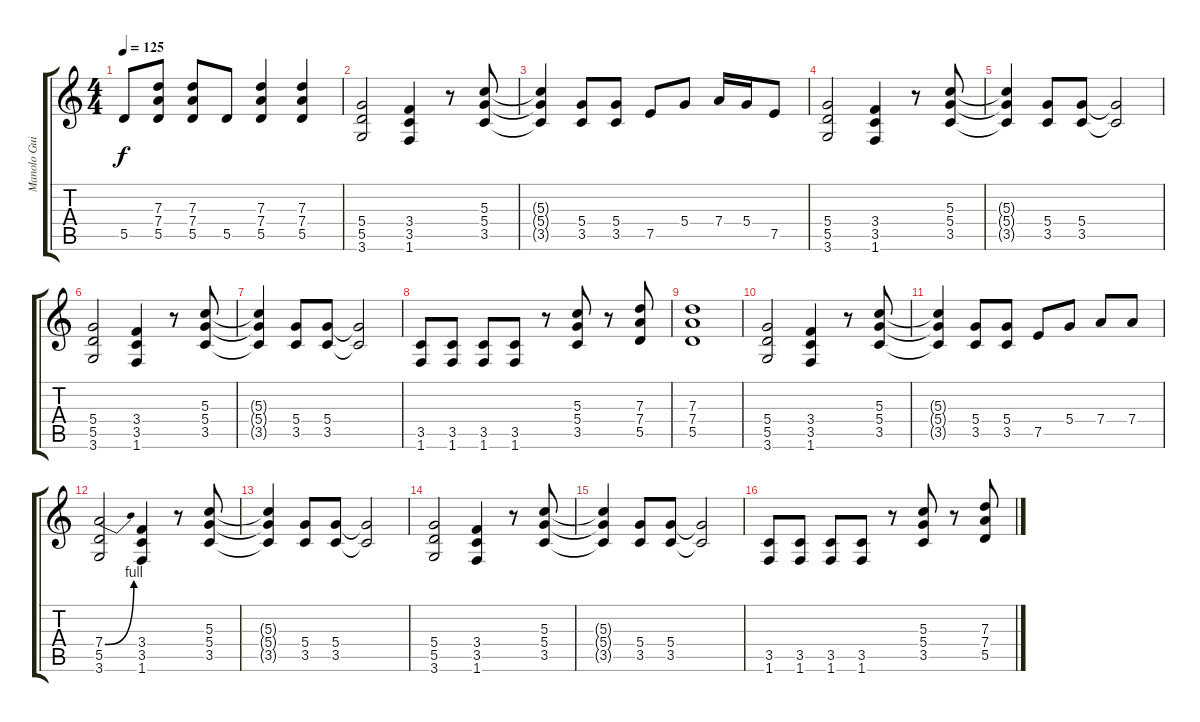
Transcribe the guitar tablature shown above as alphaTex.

\track ("Manolo Guitarra" "Manolo Gui") {instrument overdrivenguitar}
\staff {score tabs}
\tuning (E4 B3 G3 D3 A2 E2) {hide}
\ts (4 4)
\tempo 125
\clef g2
\ks c
5.5.8{dy f} (7.3 7.4 5.5).8 (7.3 7.4 5.5).8 5.5.8 (7.3 7.4 5.5).4 (7.3 7.4 5.5).4 |
(5.4 5.5 3.6).2{volume 11 instrument overdrivenguitar} (3.4 3.5 1.6).4 r.8 (5.3 5.4 3.5).8 |
(5.3{t} 5.4{t} 3.5{t}).4 (5.4 3.5).8 (5.4 3.5).8 7.5.8{volume 14} 5.4.8 7.4.16 5.4.16 7.5.8 |
(5.4 5.5 3.6).2{volume 11} (3.4 3.5 1.6).4 r.8 (5.3 5.4 3.5).8 |
(5.3{t} 5.4{t} 3.5{t}).4 (5.4 3.5).8 (5.4 3.5).8 (5.4{t} 3.5{t}).2 |
(5.4 5.5 3.6).2{volume 11} (3.4 3.5 1.6).4 r.8 (5.3 5.4 3.5).8 |
(5.3{t} 5.4{t} 3.5{t}).4 (5.4 3.5).8 (5.4 3.5).8 (5.4{t} 3.5{t}).2 |
(3.5 1.6).8 (3.5 1.6).8 (3.5 1.6).8 (3.5 1.6).8 r.8 (5.3 5.4 3.5).8 r.8 (7.3 7.4 5.5).8 |
(7.3 7.4 5.5).1 |
(5.4 5.5 3.6).2{volume 11 instrument overdrivenguitar} (3.4 3.5 1.6).4 r.8 (5.3 5.4 3.5).8 |
(5.3{t} 5.4{t} 3.5{t}).4 (5.4 3.5).8 (5.4 3.5).8 7.5.8{volume 14} 5.4.8 7.4.8 7.4.8 |
(7.4{be (bend 0 0 60 4)} 5.5 3.6).2{volume 11} (3.4 3.5 1.6).4 r.8 (5.3 5.4 3.5).8 |
(5.3{t} 5.4{t} 3.5{t}).4 (5.4 3.5).8 (5.4 3.5).8 (5.4{t} 3.5{t}).2 |
(5.4 5.5 3.6).2{volume 11} (3.4 3.5 1.6).4 r.8 (5.3 5.4 3.5).8 |
(5.3{t} 5.4{t} 3.5{t}).4 (5.4 3.5).8 (5.4 3.5).8 (5.4{t} 3.5{t}).2 |
(3.5 1.6).8 (3.5 1.6).8 (3.5 1.6).8 (3.5 1.6).8 r.8 (5.3 5.4 3.5).8 r.8 (7.3 7.4 5.5).8
